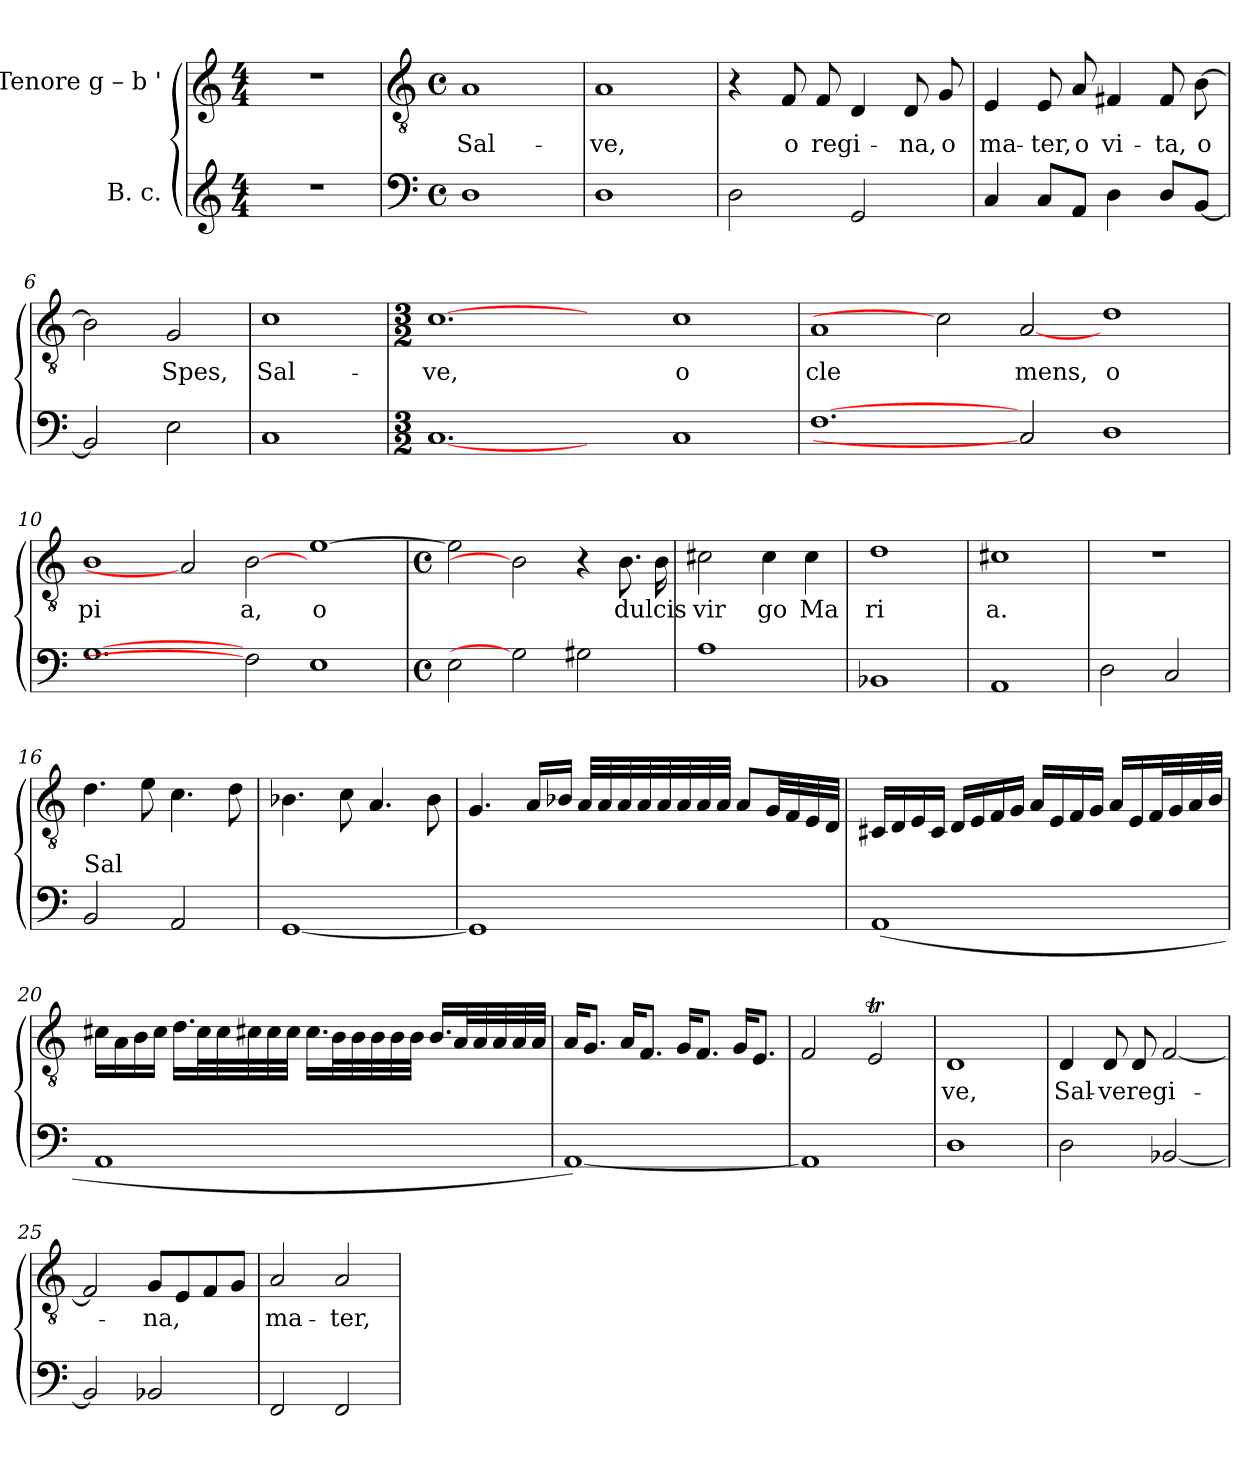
**kern	**kern	**text
*part2	*part1	*part1
*staff2	*staff1	*staff1
*I"B. c.	*I"Tenore g – b '	*
*clefG2	*clefG2	*
*k[]	*k[]	*
*C:	*C:	*
*M4/4	*M4/4	*
=1	=1	=1
1r	1r	.
=2	=2	=2
*clefF4	*clefGv2	*
*M4/4	*M4/4	*
*met(c)	*met(c)	*
!	!	!LO:LY:b
1D	1A	Sal-
=3	=3	=3
!	!	!LO:LY:b
1D	1A	-ve,
=4	=4	=4
2D\	4r	.
!	!	!LO:LY:b
.	8F/	o
!	!	!LO:LY:b
.	8F/	regi-
2GG/	4D/	.
!	!	!LO:LY:b
.	8D/	-na,
!	!	!LO:LY:b
.	8G/	o
=5	=5	=5
!	!	!LO:LY:b
4C/	4E/	ma-
!	!	!LO:LY:b
8C/L	8E/	-ter,
!	!	!LO:LY:b
8AA/J	8A/	o
!	!	!LO:LY:b
4D\	4F#X/	vi-
!	!	!LO:LY:b
8D/L	8F#/	-ta,
!	!	!LO:LY:b
[<8BB/J	[>8B\	o
=6	=6	=6
2BB/]	2B\]	.
!	!	!LO:LY:b
2E\	2G/	Spes,
=7	=7	=7
!	!	!LO:LY:b
1C	1c	Sal-
!!LO:LB:g=z
=8	=8	=8
*M3/2	*M3/2	*
!	!	!LO:LY:b
[1.C	[1.c	-ve,
2ryy	2ryy	.
!	!	!LO:LY:b
1C	1c	o
=9	=9	=9
!	!	!LO:LY:b
[1.F	1A	cle
.	2c]	.
!	!	!LO:LY:b
2C]	[2A	mens,
!	!	!LO:LY:b
1D	1d	o
=10	=10	=10
!	!	!LO:LY:b
[1.G	1B	pi
.	2A]	.
!	!	!LO:LY:b
2F]	[2B	a,
!	!	!LO:LY:b:rj
1E	[>1e	o
=11	=11	=11
*M4/4	*M4/4	*
*met(c)	*met(c)	*
2E\	2e\]	.
2G]	2B]	.
2G#X\	4r	.
!	!	!LO:LY:b
.	8.B\	dulcis
.	16B\	.
=12	=12	=12
!	!	!LO:LY:b
1A	2c#X\	vir
!	!	!LO:LY:b
.	4c#\	go
!	!	!LO:LY:b
.	4c#\	Ma
=13	=13	=13
!	!	!LO:LY:b
1BB-X	1d	ri
=14	=14	=14
!	!	!LO:LY:b
1AA	1c#X	a.
!!LO:LB:g=z
=15	=15	=15
2D\	1r	.
2C/	.	.
=16	=16	=16
!LO:TX:a:t=Sal	!	!
2BB/	4.d\	.
.	8e\	.
2AA/	4.c\	.
.	8d\	.
=17	=17	=17
[<1GG	4.B-X\	.
.	8c\	.
.	4.A/	.
.	8B-\	.
=18	=18	=18
1GG]	4.G/	.
.	16A/LL	.
.	16B-X/JJ	.
.	32A/LLL	.
.	32A/	.
.	32A/	.
.	32A/	.
.	32A/	.
.	32A/	.
.	32A/	.
.	32A/JJJ	.
.	8A/L	.
.	32G/LL	.
.	32F/	.
.	32E/	.
.	32D/JJJ	.
=19	=19	=19
(<1AA	16C#X/LL	.
.	16D/	.
.	16E/	.
.	16C#/JJ	.
.	16D/LL	.
.	16E/	.
.	16F/	.
.	16G/JJ	.
.	16A/LL	.
.	16E/	.
.	16F/	.
.	16G/JJ	.
.	16A/LL	.
.	16E/	.
.	32F/L	.
.	32G/	.
.	32A/	.
.	32B/JJJ	.
!!LO:LB:g=z
=20	=20	=20
1AA	16c#X\LL	.
.	16A\	.
.	16B\	.
.	16c#\JJ	.
.	16.d\LL	.
.	32c#\L	.
.	32c#\	.
.	32c#X\	.
.	32c#\	.
.	32c#\JJJ	.
.	16.c#\LL	.
.	32B\L	.
.	32B\	.
.	32B\	.
.	32B\	.
.	32B\JJJ	.
.	16.B/LL	.
.	32A/L	.
.	32A/	.
.	32A/	.
.	32A/	.
.	32A/JJJ	.
=21	=21	=21
[<1AA)	16A/KL	.
.	8.G/J	.
.	16A/KL	.
.	8.F/J	.
.	16G/KL	.
.	8.F/J	.
.	16G/KL	.
.	8.E/J	.
=22	=22	=22
1AA]	2F/	.
.	2Et/	.
=23	=23	=23
!	!	!LO:LY:b
1D	1D	ve,
=24	=24	=24
!	!	!LO:LY:b
2D\	4D/	Sal-
!	!	!LO:LY:b
.	8D/	-veregi-
.	8D/	.
[<2BB-X/	[<2F/	.
=25	=25	=25
2BB-/]	2F/]	.
!	!	!LO:LY:b
2BB-X/	8G/L	-na,
.	8E/	.
.	8F/	.
.	8G/J	.
!!LO:LB:g=z
=26	=26	=26
!	!	!LO:LY:b
2FF/	2A/	ma-
!	!	!LO:LY:b
2FF/	2A/	-ter,
=	=	=
*-	*-	*-
